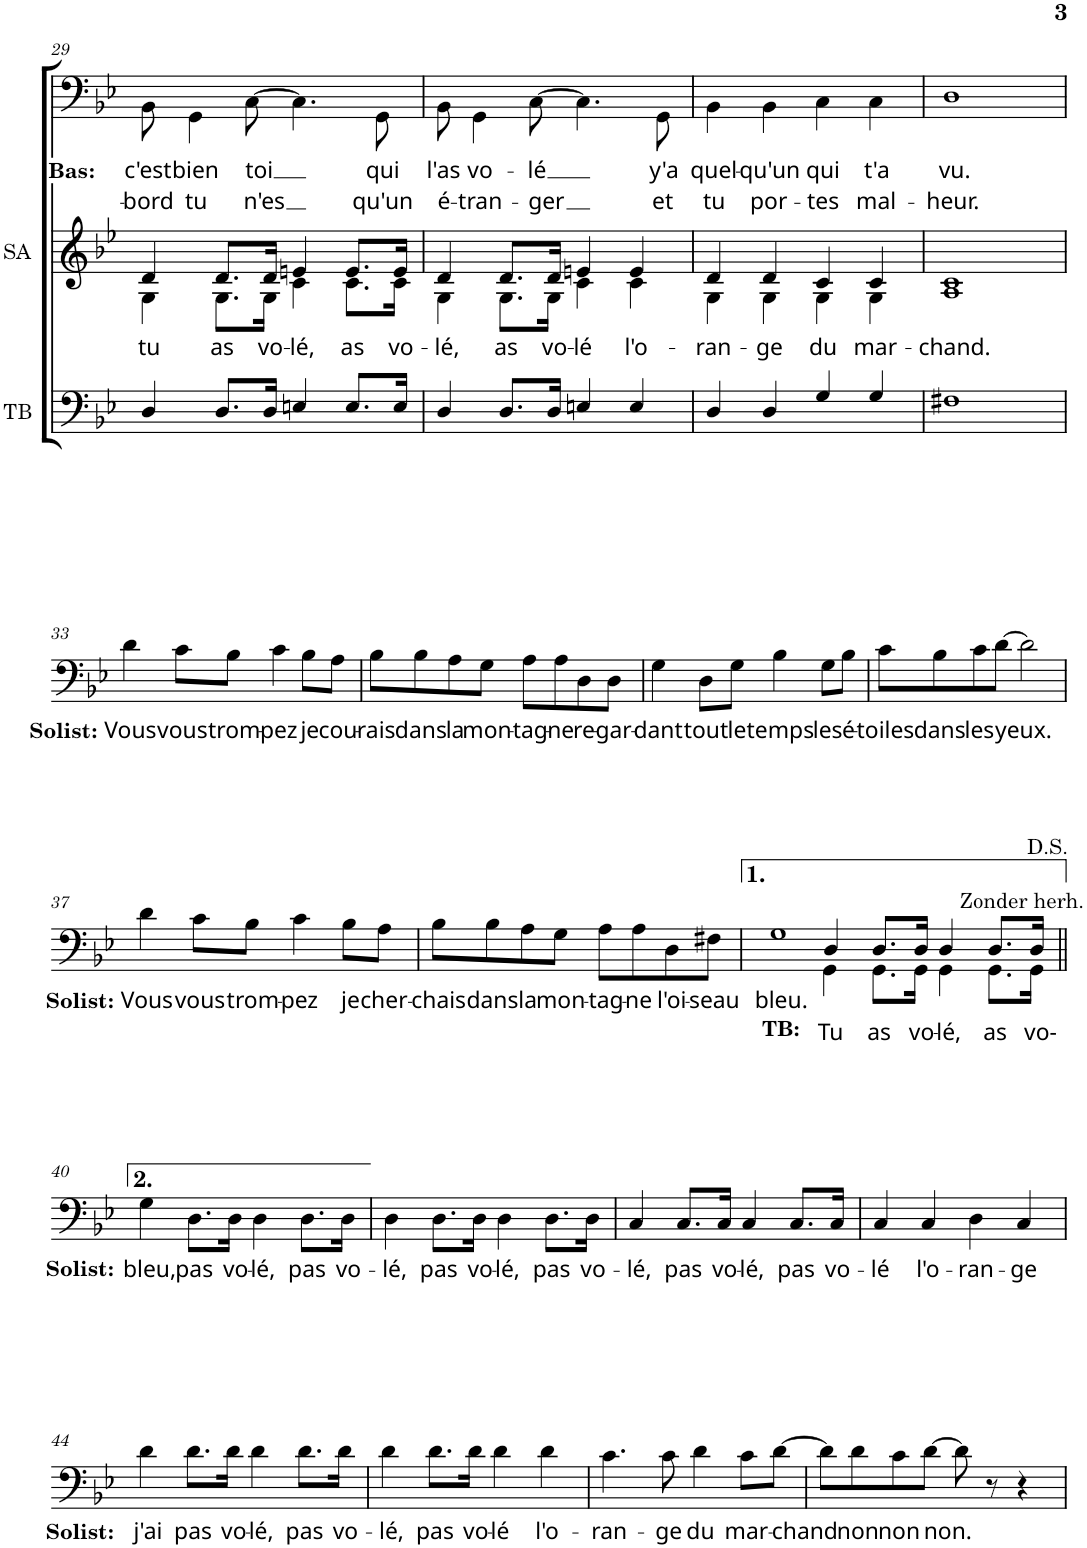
**kern	**kern	**text	**kern	**text	**text
*part3	*part2	*part2	*part1	*part1	*part1
*staff3	*staff2	*staff2	*staff1	*staff1	*staff1
*I"TB	*I"SA	*	*I"Voice 1	*	*
*I'TB	*I'SA	*	*	*	*
!!LO:PB:g=z
*clefF4	*clefG2	*	*clefF4	*	*
*k[b-e-]	*k[b-e-]	*	*k[b-e-]	*	*
*M4/4	*M4/4	*	*M4/4	*	*
*met(c)	*met(c)	*	*met(c)	*	*
=29	=29	=29	=29	=29	=29
!	!	!	!LO:TX:b:B:t=Bas&colon;	!	!
!	!	!LO:LY:b	!	!LO:LY:b	!LO:LY:b
*	*^	*	*	*	*
4D/	4d/	4G\	tu	8BB-\	c'est	-bord
!	!	!	!	!	!LO:LY:b	!LO:LY:b
.	.	.	.	4GG\	bien	tu
!	!	!	!LO:LY:b	!	!	!
8.D/L	8.d/L	8.G\L	as	.	.	.
!	!	!	!	!	!LO:LY:b	!LO:LY:b
.	.	.	.	[8C\	toi	n'es
!	!	!	!LO:LY:b	!	!	!
16D/Jk	16d/Jk	16G\Jk	vo-	.	.	.
!	!	!	!LO:LY:b	!	!	!
4En/	4en/	4c\	-lé,	4.C\]	.	.
!	!	!	!LO:LY:b	!	!	!
8.E/L	8.e/L	8.c\L	as	.	.	.
!	!	!	!	!	!LO:LY:b	!LO:LY:b
.	.	.	.	8GG\	qui	qu'un
!	!	!	!LO:LY:b	!	!	!
16E/Jk	16e/Jk	16c\Jk	vo-	.	.	.
=30	=30	=30	=30	=30	=30	=30
!	!	!	!LO:LY:b	!	!LO:LY:b	!LO:LY:b
4D/	4d/	4G\	-lé,	8BB-\	l'as	é-
!	!	!	!	!	!LO:LY:b	!LO:LY:b
.	.	.	.	4GG\	vo-	-tran-
!	!	!	!LO:LY:b	!	!	!
8.D/L	8.d/L	8.G\L	as	.	.	.
!	!	!	!	!	!LO:LY:b	!LO:LY:b
.	.	.	.	[8C\	-lé	-ger
!	!	!	!LO:LY:b	!	!	!
16D/Jk	16d/Jk	16G\Jk	vo-	.	.	.
!	!	!	!LO:LY:b	!	!	!
4En/	4en/	4c\	-lé	4.C\]	.	.
!	!	!	!LO:LY:b	!	!	!
4E/	4e/	4c\	l'o-	.	.	.
!	!	!	!	!	!LO:LY:b	!LO:LY:b
.	.	.	.	8GG\	y'a	et
=31	=31	=31	=31	=31	=31	=31
!	!	!	!LO:LY:b	!	!LO:LY:b	!LO:LY:b
4D/	4d/	4G\	-ran-	4BB-\	quel-	tu
!	!	!	!LO:LY:b	!	!LO:LY:b	!LO:LY:b
4D/	4d/	4G\	-ge	4BB-\	-qu'un	por-
!	!	!	!LO:LY:b	!	!LO:LY:b	!LO:LY:b
4G/	4c/	4G\	du	4C\	qui	-tes
!	!	!	!LO:LY:b	!	!LO:LY:b	!LO:LY:b
4G/	4c/	4G\	mar-	4C\	t'a	mal-
=32	=32	=32	=32	=32	=32	=32
!	!	!	!LO:LY:b	!	!LO:LY:b	!LO:LY:b
1F#X	1c	1A	-chand.	1D	vu.	-heur.
!!LO:LB:g=z
=33	=33	=33	=33	=33	=33	=33
!	!	!	!	!LO:TX:b:B:t=Solist&colon;	!	!
!	!	!	!	!	!LO:LY:b	!
*	*v	*v	*	*	*	*
1r	1r	.	4d\	Vous	.
!	!	!	!	!LO:LY:b	!
.	.	.	8c\L	vous	.
!	!	!	!	!LO:LY:b	!
.	.	.	8B-\J	trom-	.
!	!	!	!	!LO:LY:b	!
.	.	.	4c\	-pez	.
!	!	!	!	!LO:LY:b	!
.	.	.	8B-\L	je	.
!	!	!	!	!LO:LY:b	!
.	.	.	8A\J	cou-	.
=34	=34	=34	=34	=34	=34
!	!	!	!	!LO:LY:b	!
1r	1r	.	8B-\L	-rais	.
!	!	!	!	!LO:LY:b	!
.	.	.	8B-\	dans	.
!	!	!	!	!LO:LY:b	!
.	.	.	8A\	la	.
!	!	!	!	!LO:LY:b	!
.	.	.	8G\J	mon-	.
!	!	!	!	!LO:LY:b	!
.	.	.	8A\L	-tag-	.
!	!	!	!	!LO:LY:b	!
.	.	.	8A\	-ne	.
!	!	!	!	!LO:LY:b	!
.	.	.	8D\	re-	.
!	!	!	!	!LO:LY:b	!
.	.	.	8D\J	-gar-	.
=35	=35	=35	=35	=35	=35
!	!	!	!	!LO:LY:b	!
1r	1r	.	4G\	-dant	.
!	!	!	!	!LO:LY:b	!
.	.	.	8D\L	tout	.
!	!	!	!	!LO:LY:b	!
.	.	.	8G\J	le	.
!	!	!	!	!LO:LY:b	!
.	.	.	4B-\	temps	.
!	!	!	!	!LO:LY:b	!
.	.	.	8G\L	les	.
!	!	!	!	!LO:LY:b	!
.	.	.	8B-\J	é-	.
=36	=36	=36	=36	=36	=36
!	!	!	!	!LO:LY:b	!
1r	1r	.	8c\L	-toiles	.
!	!	!	!	!LO:LY:b	!
.	.	.	8B-\	dans	.
!	!	!	!	!LO:LY:b	!
.	.	.	8c\	les	.
!	!	!	!	!LO:LY:b	!
.	.	.	[8d\J	yeux.	.
.	.	.	2d\]	.	.
!!LO:LB:g=z
=37	=37	=37	=37	=37	=37
!	!	!	!LO:TX:b:B:t=Solist&colon;	!	!
!	!	!	!	!LO:LY:b	!
1r	1r	.	4d\	Vous	.
!	!	!	!	!LO:LY:b	!
.	.	.	8c\L	vous	.
!	!	!	!	!LO:LY:b	!
.	.	.	8B-\J	trom-	.
!	!	!	!	!LO:LY:b	!
.	.	.	4c\	-pez	.
!	!	!	!	!LO:LY:b	!
.	.	.	8B-\L	je	.
!	!	!	!	!LO:LY:b	!
.	.	.	8A\J	cher-	.
=38	=38	=38	=38	=38	=38
!	!	!	!	!LO:LY:b	!
1r	1r	.	8B-\L	-chais	.
!	!	!	!	!LO:LY:b	!
.	.	.	8B-\	dans	.
!	!	!	!	!LO:LY:b	!
.	.	.	8A\	la	.
!	!	!	!	!LO:LY:b	!
.	.	.	8G\J	mon-	.
!	!	!	!	!LO:LY:b	!
.	.	.	8A\L	-tag-	.
!	!	!	!	!LO:LY:b	!
.	.	.	8A\	-ne	.
!	!	!	!	!LO:LY:b	!
.	.	.	8D\	l'oi-	.
!	!	!	!	!LO:LY:b	!
.	.	.	8F#X\J	-seau	.
=39	=39	=39	=39	=39	=39
!	!	!	!LO:TX:a:t=Zonder herh.	!	!
!	!	!	!LO:TX:b:B:t=TB&colon;	!	!
!	!	!	!	!	!LO:LY:b
*	*	*	*^	*	*
*	*	*	*	*^	*	*
!	!	!	!	!	!	!LO:LY:b	!
1r	1r	.	4D/	4GG\	1G	bleu.	Tu
!	!	!	!	!	!	!	!LO:LY:b
.	.	.	8.D/L	8.GG\L	.	.	as
!	!	!	!	!	!	!	!LO:LY:b
.	.	.	16D/Jk	16GG\Jk	.	.	vo-
!	!	!	!	!	!	!	!LO:LY:b
.	.	.	4D/	4GG\	.	.	-lé,
!	!	!	!	!	!	!	!LO:LY:b
.	.	.	8.D/L	8.GG\L	.	.	as
!	!	!	!	!	!	!	!LO:LY:b
.	.	.	16D/Jk	16GG\Jk	.	.	vo-
*	*	*	*	*v	*v	*	*
!!LO:LB:g=z
=40||	=40||	=40||	=40||	=40||	=40||	=40||
!	!	!	!LO:TX:b:B:t=Solist&colon;	!	!	!
!	!	!	!	!	!LO:LY:b	!
*	*	*	*v	*v	*	*
1r	1r	.	4G\	bleu,	.
!	!	!	!	!LO:LY:b	!
.	.	.	8.D\L	pas	.
!	!	!	!	!LO:LY:b	!
.	.	.	16D\Jk	vo-	.
!	!	!	!	!LO:LY:b	!
.	.	.	4D\	-lé,	.
!	!	!	!	!LO:LY:b	!
.	.	.	8.D\L	pas	.
!	!	!	!	!LO:LY:b	!
.	.	.	16D\Jk	vo-	.
=41	=41	=41	=41	=41	=41
!	!	!	!	!LO:LY:b	!
1r	1r	.	4D\	-lé,	.
!	!	!	!	!LO:LY:b	!
.	.	.	8.D\L	pas	.
!	!	!	!	!LO:LY:b	!
.	.	.	16D\Jk	vo-	.
!	!	!	!	!LO:LY:b	!
.	.	.	4D\	-lé,	.
!	!	!	!	!LO:LY:b	!
.	.	.	8.D\L	pas	.
!	!	!	!	!LO:LY:b	!
.	.	.	16D\Jk	vo-	.
=42	=42	=42	=42	=42	=42
!	!	!	!	!LO:LY:b	!
1r	1r	.	4C/	-lé,	.
!	!	!	!	!LO:LY:b	!
.	.	.	8.C/L	pas	.
!	!	!	!	!LO:LY:b	!
.	.	.	16C/Jk	vo-	.
!	!	!	!	!LO:LY:b	!
.	.	.	4C/	-lé,	.
!	!	!	!	!LO:LY:b	!
.	.	.	8.C/L	pas	.
!	!	!	!	!LO:LY:b	!
.	.	.	16C/Jk	vo-	.
=43	=43	=43	=43	=43	=43
!	!	!	!	!LO:LY:b	!
1r	1r	.	4C/	-lé	.
!	!	!	!	!LO:LY:b	!
.	.	.	4C/	l'o-	.
!	!	!	!	!LO:LY:b	!
.	.	.	4D\	-ran-	.
!	!	!	!	!LO:LY:b	!
.	.	.	4C/	-ge	.
!!LO:LB:g=z
=44	=44	=44	=44	=44	=44
!	!	!	!LO:TX:b:B:t=Solist&colon;	!	!
!	!	!	!	!LO:LY:b	!
1r	1r	.	4d\	j'ai	.
!	!	!	!	!LO:LY:b	!
.	.	.	8.d\L	pas	.
!	!	!	!	!LO:LY:b	!
.	.	.	16d\Jk	vo-	.
!	!	!	!	!LO:LY:b	!
.	.	.	4d\	-lé,	.
!	!	!	!	!LO:LY:b	!
.	.	.	8.d\L	pas	.
!	!	!	!	!LO:LY:b	!
.	.	.	16d\Jk	vo-	.
=45	=45	=45	=45	=45	=45
!	!	!	!	!LO:LY:b	!
1r	1r	.	4d\	-lé,	.
!	!	!	!	!LO:LY:b	!
.	.	.	8.d\L	pas	.
!	!	!	!	!LO:LY:b	!
.	.	.	16d\Jk	vo-	.
!	!	!	!	!LO:LY:b	!
.	.	.	4d\	-lé	.
!	!	!	!	!LO:LY:b	!
.	.	.	4d\	l'o-	.
=46	=46	=46	=46	=46	=46
!	!	!	!	!LO:LY:b	!
1r	1r	.	4.c\	-ran-	.
!	!	!	!	!LO:LY:b	!
.	.	.	8c\	-ge	.
!	!	!	!	!LO:LY:b	!
.	.	.	4d\	du	.
!	!	!	!	!LO:LY:b	!
.	.	.	8c\L	mar-	.
!	!	!	!	!LO:LY:b	!
.	.	.	[8d\J	-chand	.
=47	=47	=47	=47	=47	=47
1r	1r	.	8d\L]	.	.
!	!	!	!	!LO:LY:b	!
.	.	.	8d\	non	.
!	!	!	!	!LO:LY:b	!
.	.	.	8c\	non	.
!	!	!	!	!LO:LY:b	!
.	.	.	[8d\J	non.	.
.	.	.	8d\]	.	.
.	.	.	8r	.	.
.	.	.	4r	.	.
=	=	=	=	=	=
*-	*-	*-	*-	*-	*-
